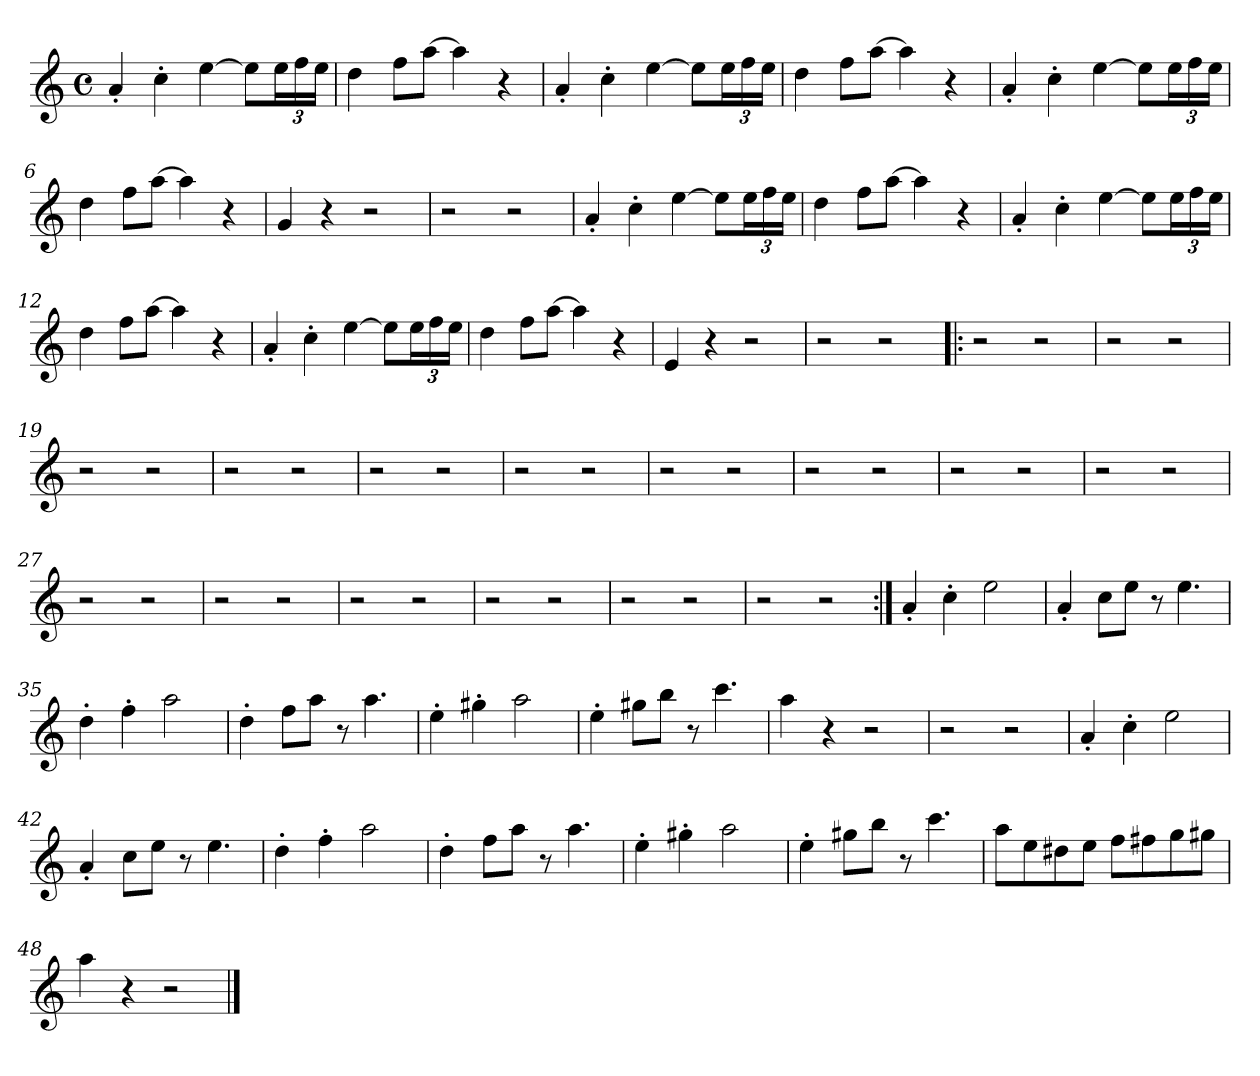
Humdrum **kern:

**kern
*part1
*staff1
*clefG2
*k[]
*C:
*M4/4
*met(c)
=1
4a'</
4cc'>\
[4ee\
8ee\L]
24ee\L
24ff\
24ee\JJ
=2
4dd\
8ff\L
[8aa\J
4aa\]
4r
=3
4a'</
4cc'>\
[4ee\
8ee\L]
24ee\L
24ff\
24ee\JJ
=4
4dd\
8ff\L
[8aa\J
4aa\]
4r
!!LO:LB:g=z
=5
4a'</
4cc'>\
[4ee\
8ee\L]
24ee\L
24ff\
24ee\JJ
=6
4dd\
8ff\L
[8aa\J
4aa\]
4r
=7
4g/
4r
2r
=8
2r
2r
!!LO:LB:g=z
=9
4a'</
4cc'>\
[4ee\
8ee\L]
24ee\L
24ff\
24ee\JJ
=10
4dd\
8ff\L
[8aa\J
4aa\]
4r
=11
4a'</
4cc'>\
[4ee\
8ee\L]
24ee\L
24ff\
24ee\JJ
=12
4dd\
8ff\L
[8aa\J
4aa\]
4r
!!LO:LB:g=z
=13
4a'</
4cc'>\
[4ee\
8ee\L]
24ee\L
24ff\
24ee\JJ
=14
4dd\
8ff\L
[8aa\J
4aa\]
4r
=15
4e/
4r
2r
=16
2r
2r
!!LO:LB:g=z
=17!|:
2r
2r
=18
2r
2r
=19
2r
2r
=20
2r
2r
=21
2r
2r
=22
2r
2r
=23
2r
2r
=24
2r
2r
!!LO:LB:g=z
=25
2r
2r
=26
2r
2r
=27
2r
2r
=28
2r
2r
=29
2r
2r
=30
2r
2r
=31
2r
2r
=32
2r
2r
!!LO:LB:g=z
=33:|!
4a'</
4cc'>\
2ee\
=34
4a'</
8cc\L
8ee\J
8r
4.ee\
=35
4dd'>\
4ff'>\
2aa\
=36
4dd'>\
8ff\L
8aa\J
8r
4.aa\
!!LO:LB:g=z
=37
4ee'>\
4gg#X'>\
2aa\
=38
4ee'>\
8gg#X\L
8bb\J
8r
4.ccc\
=39
4aa\
4r
2r
=40
2r
2r
!!LO:LB:g=z
=41
4a'</
4cc'>\
2ee\
=42
4a'</
8cc\L
8ee\J
8r
4.ee\
=43
4dd'>\
4ff'>\
2aa\
=44
4dd'>\
8ff\L
8aa\J
8r
4.aa\
!!LO:LB:g=z
=45
4ee'>\
4gg#X'>\
2aa\
=46
4ee'>\
8gg#X\L
8bb\J
8r
4.ccc\
=47
8aa\L
8ee\
8dd#X\
8ee\J
8ff\L
8ff#X\
8gg\
8gg#X\J
=48
4aa\
4r
2r
==
*-
